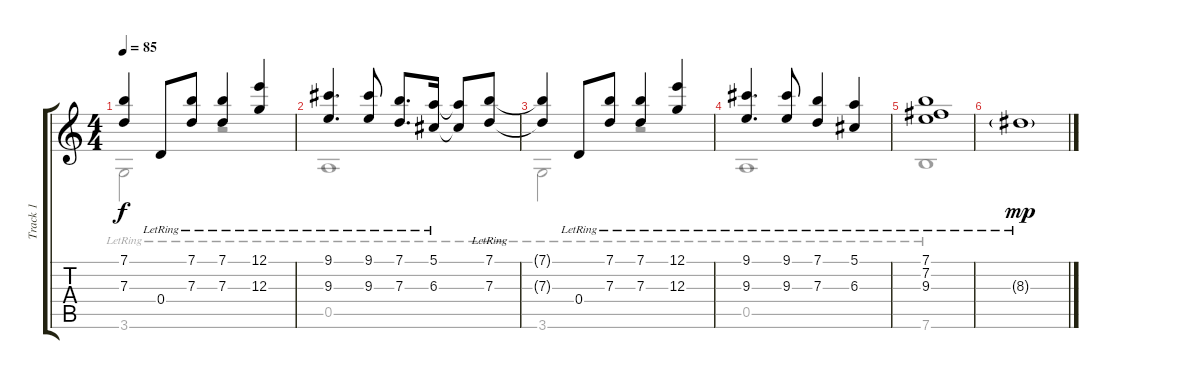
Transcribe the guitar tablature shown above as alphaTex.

\track ("Track 1" "Track 1") {instrument acousticguitarsteel}
\staff {score tabs}
\tuning (E4 B3 G3 D3 A2 E2) {hide}
\voice
\ts (4 4)
\tempo 85
\clef g2
\ks c
(7.1{t} 7.3{t}).4{dy f} 0.4{lr}.8 (7.1{lr} 7.3{lr}).8 (7.1{lr} 7.3{lr}).4 (12.1{lr} 12.3{lr}).4 |
(9.1{lr} 9.3{lr}).4{d} (9.1{lr} 9.3{lr}).8 (7.1{lr} 7.3{lr}).8{d} (5.1{lr} 6.3{lr}).16 (5.1{t} 6.3{t}).8 (7.1{lr} 7.3{lr}).8 |
(7.1{t} 7.3{t}).4 0.4{lr}.8 (7.1{lr} 7.3{lr}).8 (7.1{lr} 7.3{lr}).4 (12.1{lr} 12.3{lr}).4 |
(9.1{lr} 9.3{lr}).4{d} (9.1{lr} 9.3{lr}).8 (7.1{lr} 7.3{lr}).4 (5.1{lr} 6.3{lr}).4 |
(7.1{lr} 7.2{lr} 9.3{lr}).1 |
8.3{g lr}.1{dy mp}
\voice
\clef g2
\ottava regular
\simile none
\ks c
3.6{lr}.2{dy f} r.2 |
0.5{lr}.1 |
3.6{lr}.2 r.2 |
0.5{lr}.1 |
7.6{lr}.1 |
